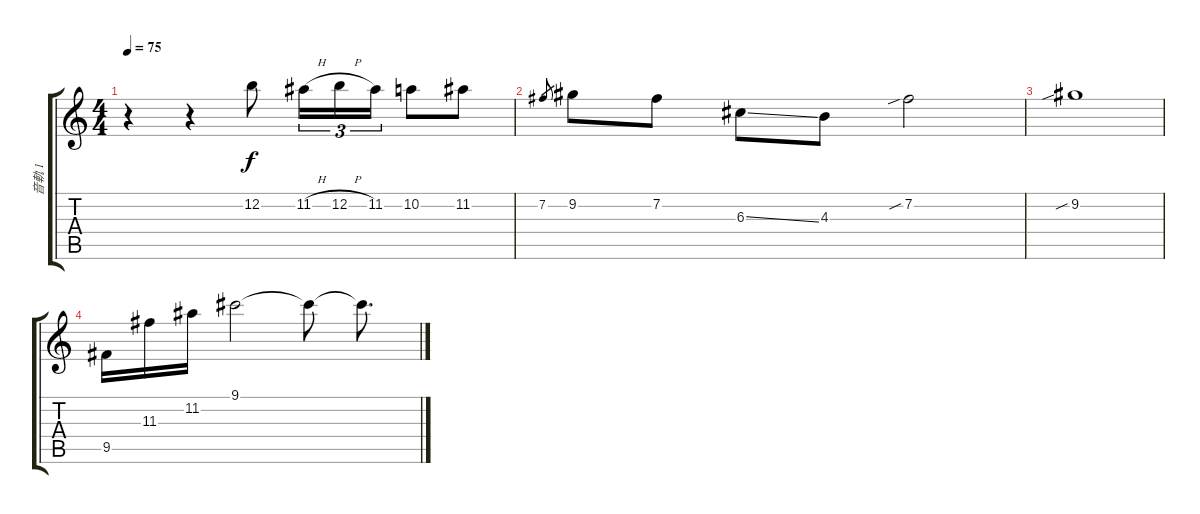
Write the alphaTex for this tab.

\track ("音軌 1" "音軌 1") {instrument electricguitarclean}
\staff {score tabs}
\tuning (E4 B3 G3 D3 A2 E2) {hide}
\ts (4 4)
\tempo 75
\clef g2
\ks c
r.4{dy f} r.4 12.2.8{instrument electricguitarclean} 11.2{h}.16{tu (3 2)} 12.2{h}.16{tu (3 2)} 11.2.16{tu (3 2)} 10.2.8 11.2.8 |
7.2.8{gr} 9.2.8 7.2.8 6.3{ss}.8 4.3.8 7.2{sib}.2 |
9.2{sib}.1 |
9.5.16 11.3.16 11.2.16 9.1.2 9.1{t}.8 9.1{t}.8{d}
